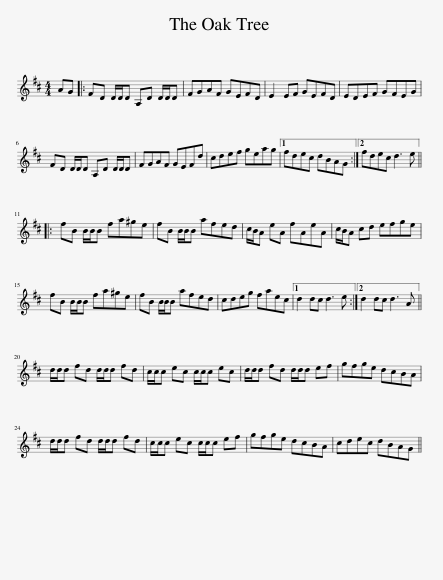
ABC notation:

X:1
L:1/8
M:4/4
I:linebreak $
K:D
V:1 treble
V:1
 AG |: FD D/D/D A,D D/D/D | FGAF GEFD | E2 EF GEFD | EDEF GFEG |$ %5
 FD D/D/D A,D D/D/D | FGAF GEFd | cdef geag |1 fdec dBAG :|2 fdec d3 e |:$ %10
 fB B/B/B fa^ge | fB B/B/B afed | c/B/A eA fAeA | c/B/A cd efge |$ fB B/B/B fa^ge | %15
 fB B/B/B afed | cdeg faec |1 d2 dc d3 e :|2 d2 dc d3 A ||$ d/d/d fd d/d/d fd | %20
 c/c/c ec c/c/c ec | d/d/d fd d/d/d ef | gfge dcBA |$ d/d/d fd d/d/d fd | c/c/c ec c/c/c ef | %25
 gfge dcBA | cdec dBAG || %27
